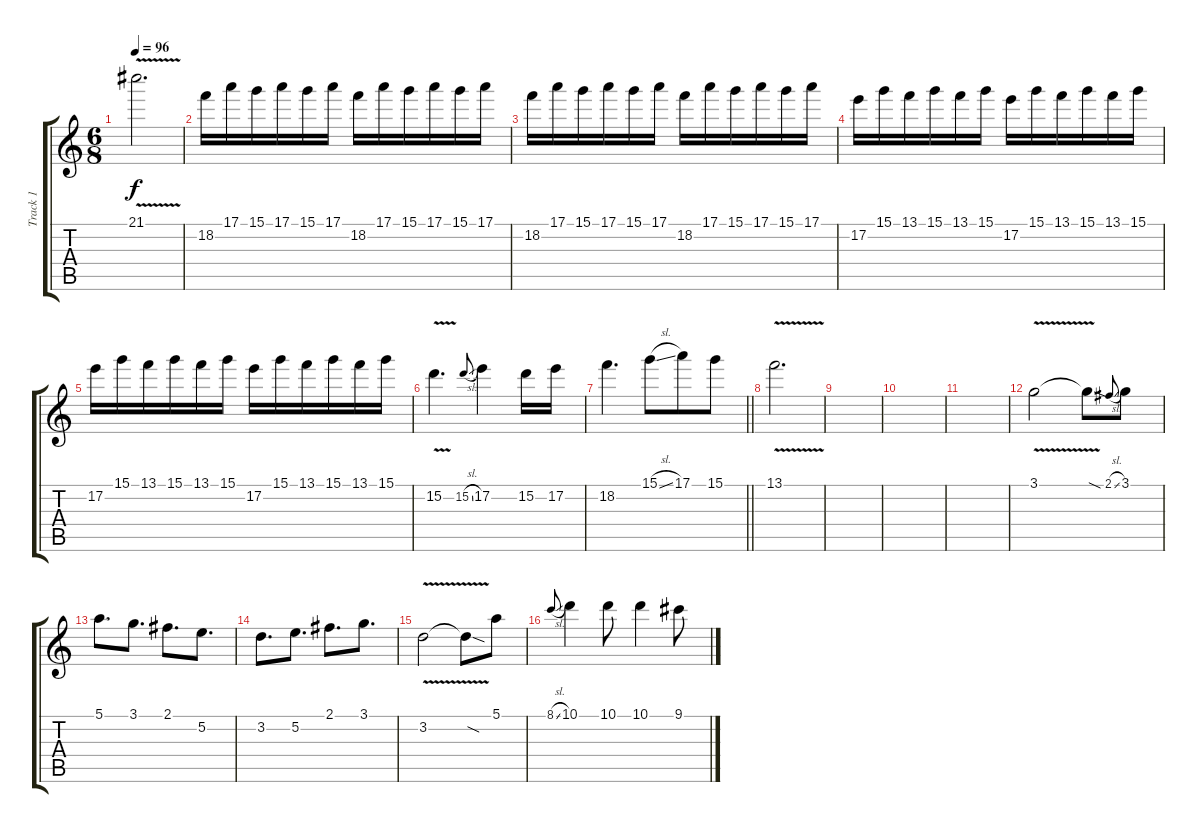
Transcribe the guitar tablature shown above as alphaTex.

\track ("Track 1" "Track 1") {instrument distortionguitar}
\staff {score tabs}
\tuning (E4 B3 G3 D3 A2 D2) {hide}
\ts (6 8)
\tempo 96
\clef g2
\ks c
21.1{v}.2{d dy f} |
18.2.16 17.1.16 15.1.16 17.1.16 15.1.16 17.1.16 18.2.16 17.1.16 15.1.16 17.1.16 15.1.16 17.1.16 |
18.2.16 17.1.16 15.1.16 17.1.16 15.1.16 17.1.16 18.2.16 17.1.16 15.1.16 17.1.16 15.1.16 17.1.16 |
17.2.16 15.1.16 13.1.16 15.1.16 13.1.16 15.1.16 17.2.16 15.1.16 13.1.16 15.1.16 13.1.16 15.1.16 |
17.2.16 15.1.16 13.1.16 15.1.16 13.1.16 15.1.16 17.2.16 15.1.16 13.1.16 15.1.16 13.1.16 15.1.16 |
15.2{v}.4{d} 15.2{sl}.8{gr onbeat} 17.2.4 15.2.16 17.2.16 |
\barLineRight lightlight
18.2.4{d} 15.1{sl}.8 17.1.8 15.1.8 |
13.1{v}.2{d} |
|
|
|
3.1{v}.2 3.1{sod t}.8 2.1{sl}.8{gr onbeat} 3.1.8 |
5.1.8{d} 3.1.8{d} 2.1.8{d} 5.2.8{d} |
3.2.8{d} 5.2.8{d} 2.1.8{d} 3.1.8{d} |
3.2{v}.2 3.2{sod t}.8 5.1.8 |
8.1{sl}.8{gr onbeat} 10.1.4 10.1.8 10.1.4 9.1.8
